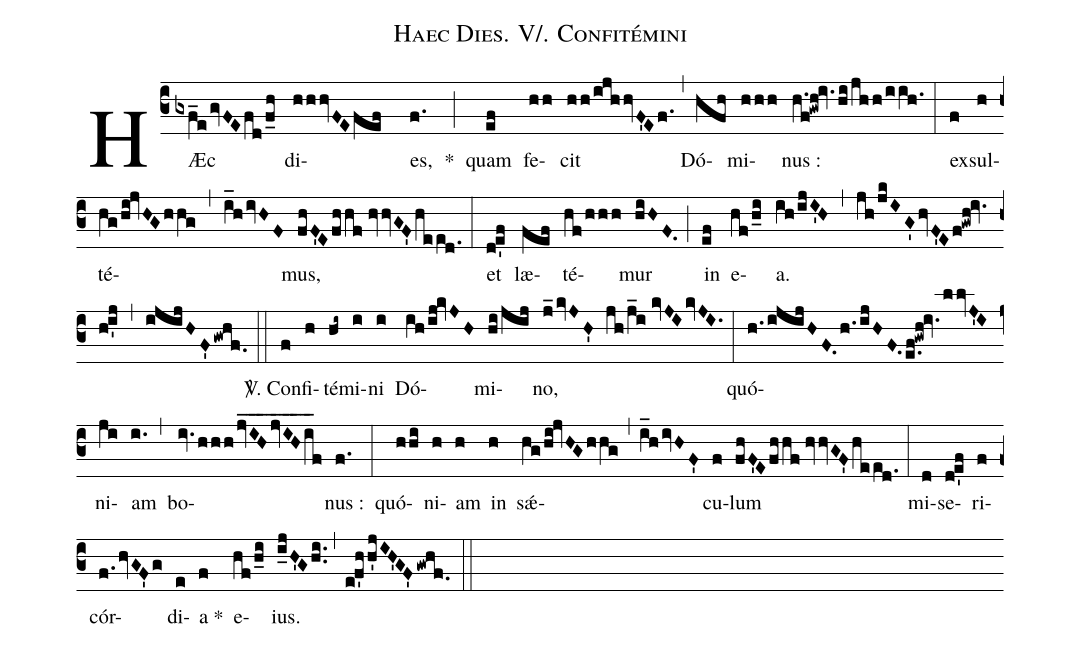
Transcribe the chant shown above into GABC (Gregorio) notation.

name:Haec Dies. V/. Confitémini;
%%
(c3) HÆc(gxf_e!/gvFEfd!/f_h) di(hhhvFEfef )es,(f.) *(;) quam(ef) fe(hh)cit(hh!/ijhhvF'Ef.) (,) Dó(hfh)mi(hhh)nus :(h.f!gwh!iv./hi!/jhh!/iih.) (:)
ex(f)sul(h)té(hg!/hi!jvHGhhg,i_h!/ivHF)mus,(fhF'Efhhf//hvvGF'heed.) (:)
et(d!e'f) læ(fef)té(hf!/hhh)mur(hiHF.) (;) in(ef) e(hf!/h_i)a.(ih!/ijI'H,jh!/jkIG'hvF'Ef!gwh!iv.h!i'j,ijijHF'gwhf.) (::)

<sp>V/</sp>. Con(f)fi(h)té(hi~)mi(i)ni(i) Dó(ih!/ij!kvJH)mi(hi!/jij)no,(j_kvJH' jh!/j_i//kvJIkvJI.) (:)
qu{ó}(h.!/ijijHF./h.!/ijHF./e.f!gwh!iv.llvJ'I)ni(ji)am(i.) (,) bo(iv.hhh!/jvIH___jvIH___i_f)nus :(f.) (:)
qu{ó}(hhi)ni(h)am(h) in(h) s{<sp>'ae</sp>}(hg!/hi!jvHGhhg,i_hivHF')cu(f)lum(fhF'Efhhf//hvvGF'heed.) (:)
mi(d)se(d!e'f)ri(f)cór(f.hvGF'g)di(e)a *(f) e(hf!/h_i)ius.(i_jH'Ghi..,e!f'hh'jIH'GF'gwhf.) (::)
